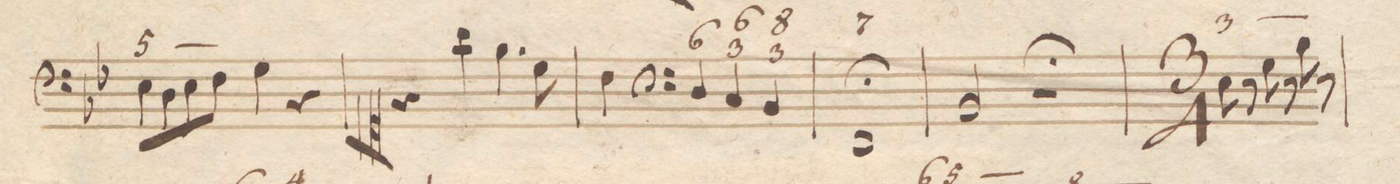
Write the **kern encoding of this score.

**kern	**fba	**dynam
*I"Organo	*	*
*clefF4	*	*
*k[b-e-]	*	*
*met(c|)	*	*
*M2/2	*	*
8E-\L	5_	.
8D\	.	.
8E-\	.	.
8F\J	.	.
4G\	x	.
4r	.	.
*null	*	*
=68	=68	=68
*clefC1	*	*
4r	.	.
4gg\	.	.
4.ee-\	.	.
8cc\	.	.
=69	=69	=69
4b-\	.	.
*clefF4	*	*
4D/	6	.
4C/	6 3	.
4BB-/	8 3	.
=70	=70	=70
1FF;	7	.
=71	=71	=71
2BB-/	.	.
2r;	.	.
=72||	=72||	=72||
*M3/4	*	*
8E-\	3_	.
8r	.	.
8G\	.	.
8r	.	.
8B-\	.	.
8r	.	.
=73	=73	=73
*-	*-	*-
